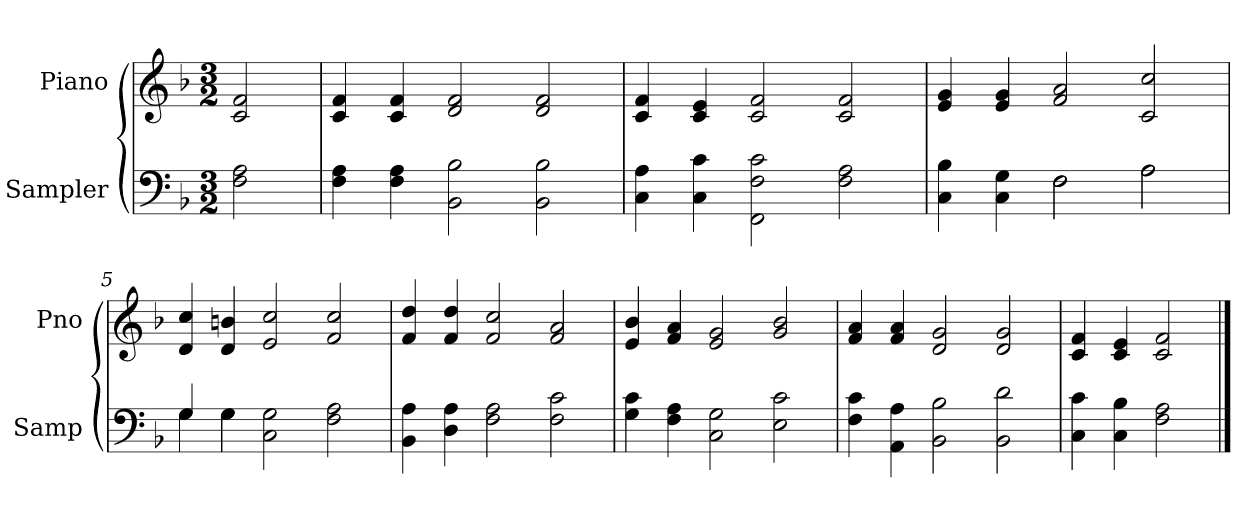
**kern	**kern
*part2	*part1
*staff2	*staff1
*I"Sampler	*I"Piano
*I'Samp	*I'Pno
*clefF4	*clefG2
*k[b-]	*k[b-]
*F:	*F:
*M3/2	*M3/2
=1	=1
2F 2A	2c 2f
=2	=2
4F 4A	4c 4f
4F 4A	4c 4f
2BB- 2B-	2d 2f
2BB- 2B-	2d 2f
=3	=3
4C 4A	4c 4f
4C 4c	4c 4e
2FF 2F 2c	2c 2f
2F 2A	2c 2f
=4	=4
*^	*
4C 4B-	2ryy	4e 4g
4C 4G	.	4e 4g
2F\	2F	2f 2a
2A\	2A	2c 2cc
=5	=5	=5
4G/	4G	4d 4cc
4G\	4G	4d 4bn
2C 2G	1ryy	2e 2cc
2F 2A	.	2f 2cc
*v	*v	*
=6	=6
4BB- 4A	4f 4dd
4D 4A	4f 4dd
2F 2A	2f 2cc
2F 2c	2f 2a
=7	=7
4G 4c	4e 4b-
4F 4A	4f 4a
2C 2G	2e 2g
2E 2c	2g 2b-
=8	=8
4F 4c	4f 4a
4AA 4A	4f 4a
2BB- 2B-	2d 2g
2BB- 2d	2d 2g
=9	=9
4C 4c	4c 4f
4C 4B-	4c 4e
2F 2A	2c 2f
==	==
*-	*-
